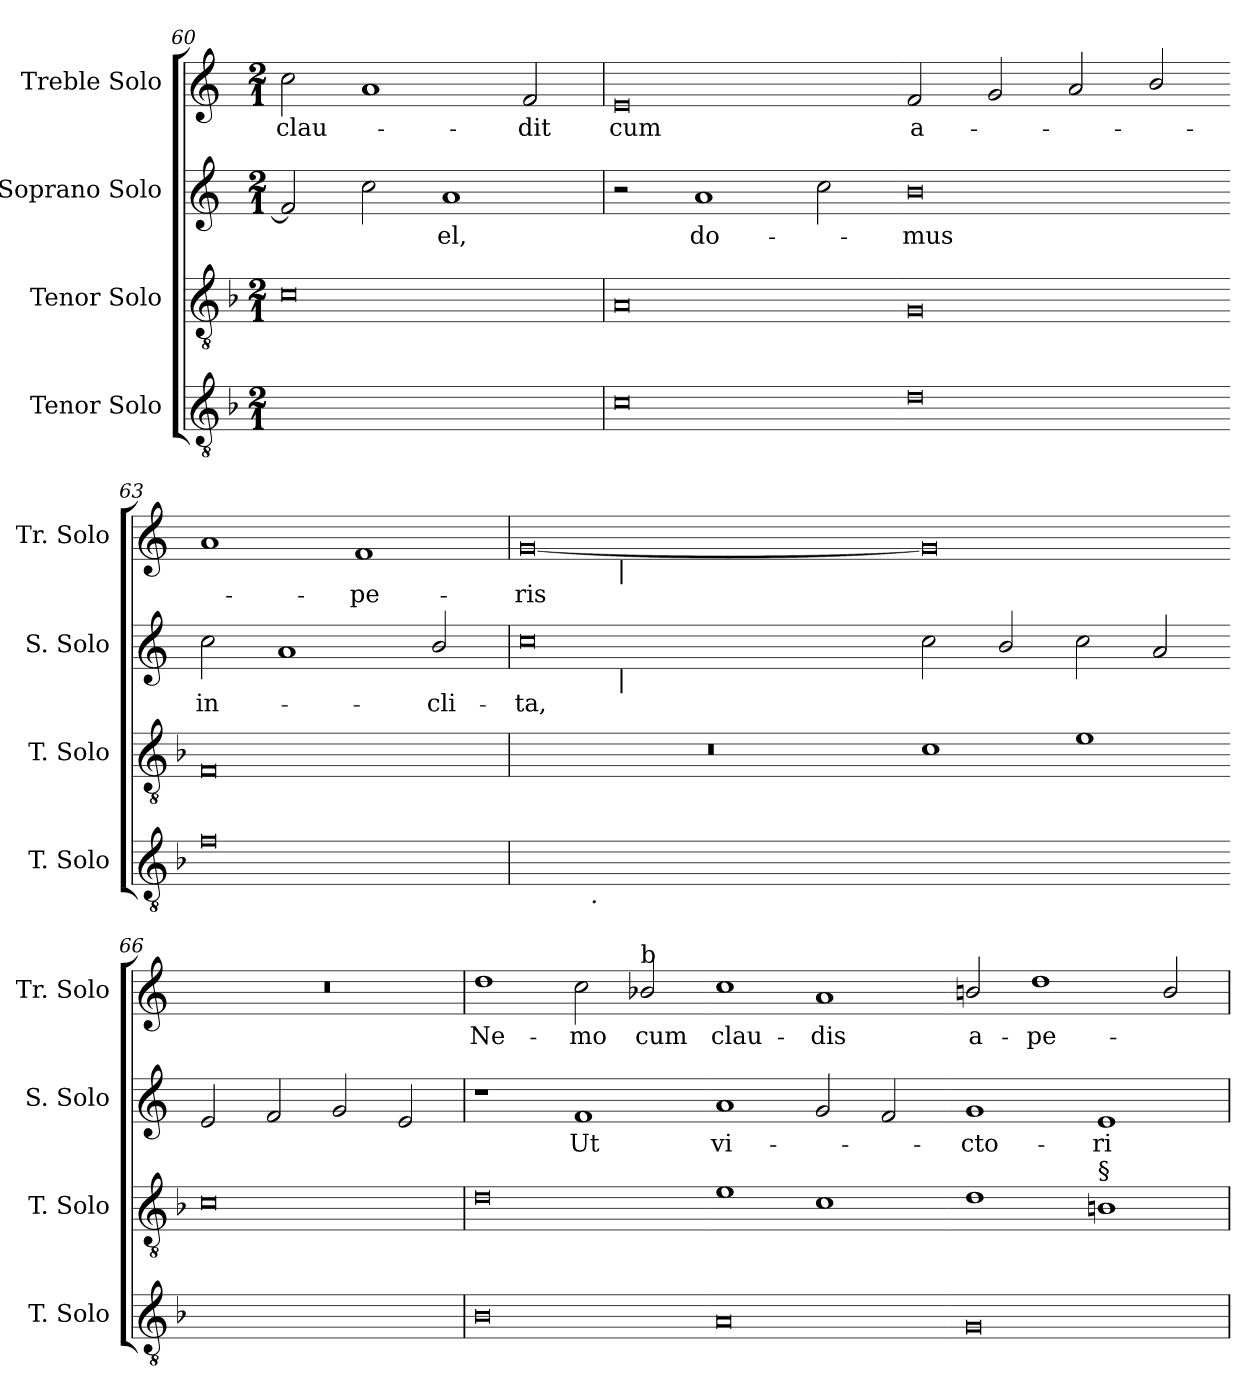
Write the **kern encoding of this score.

**kern	**kern	**kern	**text	**kern	**text
*part4	*part3	*part2	*part2	*part1	*part1
*staff4	*staff3	*staff2	*staff2	*staff1	*staff1
*I"Tenor Solo	*I"Tenor Solo	*I"Soprano Solo	*	*I"Treble Solo	*
*I'T. Solo	*I'T. Solo	*I'S. Solo	*	*I'Tr. Solo	*
*clefGv2	*clefGv2	*clefG2	*	*clefG2	*
*ITrd7c12	*ITrd7c12	*	*	*	*
*k[b-]	*k[b-]	*k[]	*	*k[]	*
*F:	*F:	*C:	*	*C:	*
*M2/1	*M2/1	*M2/1	*	*M2/1	*
=60	=60	=60	=60	=60	=60
!	!	!	!	!	!LO:LY:b:color=#000000
0FFiyy]	0Ci	2fi/]	.	2cci\	clau-
.	.	2cci\	.	1ai	.
!	!	!	!LO:LY:b:color=#000000	!	!
.	.	1ai	-el,	.	.
!	!	!	!	!	!LO:LY:b:color=#000000
.	.	.	.	2fi/	-dit
!!LO:LB:g=z
=61	=61	=61	=61	=61	=61
!	!	!	!	!	!LO:LY:b:color=#000000
0Ci	0AAi	2r	.	0ei	cum
!	!	!	!LO:LY:b:color=#000000	!	!
.	.	1ai	do-	.	.
.	.	2cci\	.	.	.
=62-	=62-	=62-	=62-	=62-	=62-
!	!	!	!LO:LY:b:color=#000000	!	!
!	!	!	!	!	!LO:LY:b:color=#000000
0Di	0GGi	0bi	-mus	2fi/	a-
.	.	.	.	2gi/	.
.	.	.	.	2ai/	.
.	.	.	.	2bi/	.
=63-	=63-	=63-	=63-	=63-	=63-
!	!	!	!LO:LY:b:color=#000000	!	!
0Fi	0FFi	2cci\	in-	1ai	.
.	.	1ai	.	.	.
!	!	!	!	!	!LO:LY:b:color=#000000
.	.	.	.	1fi	-pe-
!	!	!	!LO:LY:b:color=#000000	!	!
.	.	2bi/	-cli-	.	.
=64	=64	=64	=64	=64	=64
!	!LO:N:vis=1	!	!	!	!
!	!	!	!LO:LY:b:color=#000000	!	!
!	!	!	!	!	!LO:LY:b:color=#000000
*^	*	*^	*	*^	*
[>0Ciyy	4ryy	0r	0cci	4ryy	-ta,	[<0gi	4ryy	-ris
.	32ryy	.	.	16ryy	.	.	16ryy	.
.	256..ryy	.	.	.	.	.	.	.
!	!LO:TX:b:i:t=.	!	!	!	!	!	!	!
.	1ryy	.	.	.	.	.	.	.
.	.	.	.	64ryy	.	.	64ryy	.
.	.	.	.	256ryy	.	.	256ryy	.
.	.	.	.	1024ryy	.	.	1024ryy	.
!	!	!	!	!	!	!	!LO:TX:b:i:t=|	!
!	!	!	!	!LO:TX:b:i:t=|	!	!	!	!
.	.	.	.	1ryy	.	.	1ryy	.
.	2ryy	.	.	.	.	.	.	.
.	.	.	.	2ryy	.	.	2ryy	.
.	8ryy	.	.	.	.	.	.	.
.	.	.	.	8ryy	.	.	8ryy	.
.	16ryy	.	.	.	.	.	.	.
.	.	.	.	32ryy	.	.	32ryy	.
.	64ryy	.	.	.	.	.	.	.
.	.	.	.	128ryy	.	.	128ryy	.
.	128ryy	.	.	.	.	.	.	.
.	.	.	.	512.ryy	.	.	512.ryy	.
.	1024ryy	.	.	.	.	.	.	.
*	*	*	*v	*v	*	*	*	*
*v	*v	*	*	*	*v	*v	*
=65-	=65-	=65-	=65-	=65-	=65-
0Ciyy_>	1Ci	2cci\	.	0gi]	.
.	.	2bi/	.	.	.
.	1Ei	2cci\	.	.	.
.	.	2ai/	.	.	.
=66-	=66-	=66-	=66-	=66-	=66-
!	!	!	!	!LO:N:vis=1	!
0Ciyy]	0Ci	2ei/	.	0r	.
.	.	2fi/	.	.	.
.	.	2gi/	.	.	.
.	.	2ei/	.	.	.
!!LO:LB:g=z
=67	=67	=67	=67	=67	=67
!	!	!	!	!	!LO:LY:b:color=#000000
0BB-i	0Di	1r	.	1ddi	Ne-
!	!	!	!LO:LY:b:color=#000000	!	!
!	!	!	!	!	!LO:LY:b:color=#000000
.	.	1fi	Ut	2cci\	-mo
!	!	!	!	!LO:TX:a:t=b	!
!	!	!	!	!	!LO:LY:b:color=#000000
.	.	.	.	2b-i/	cum
=68-	=68-	=68-	=68-	=68-	=68-
!	!	!	!LO:LY:b:color=#000000	!	!
!	!	!	!	!	!LO:LY:b:color=#000000
0AAi	1Ei	1ai	vi-	1cci	clau-
!	!	!	!	!	!LO:LY:b:color=#000000
.	1Ci	2gi/	.	1ai	-dis
.	.	2fi/	.	.	.
=69-	=69-	=69-	=69-	=69-	=69-
!	!	!	!LO:LY:b:color=#000000	!	!
!	!	!	!	!	!LO:LY:b:color=#000000
0GGi	1Di	1gi	-cto-	2bi/	a-
!	!	!	!	!	!LO:LY:b:color=#000000
.	.	.	.	1ddi	-pe-
!	!LO:TX:a:t=§	!	!	!	!
!	!	!	!LO:LY:b:color=#000000	!	!
.	1BBni	1ei	-ri-	.	.
.	.	.	.	2bi/	.
=	=	=	=	=	=
*-	*-	*-	*-	*-	*-
